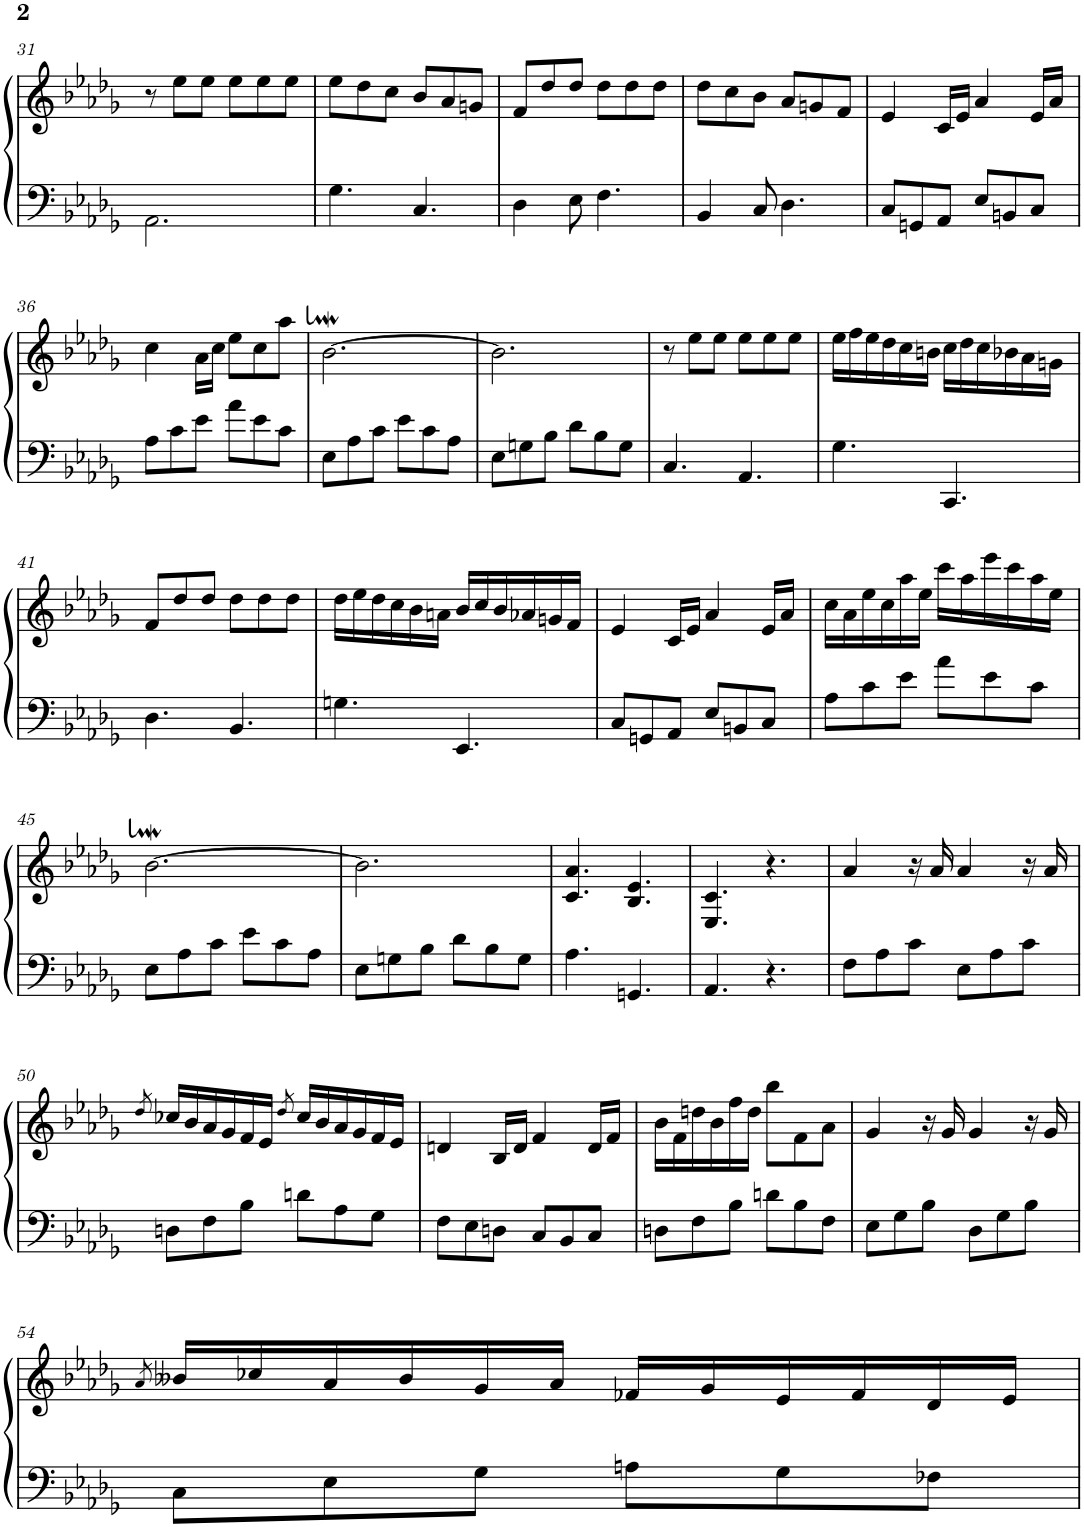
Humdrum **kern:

**kern	**kern
*part1	*part1
*staff2	*staff1
*I"Piano	*
*I'Pno	*
!!LO:PB:g=z
*clefF4	*clefG2
*k[b-e-a-d-g-]	*k[b-e-a-d-g-]
*M6/8	*M6/8
=31	=31
2.AA-\	8r
.	8ee-\L
.	8ee-\J
.	8ee-\L
.	8ee-\
.	8ee-\J
=32	=32
4.G-\	8ee-\L
.	8dd-\
.	8cc\J
4.C/	8b-/L
.	8a-/
.	8gn/J
=33	=33
4D-\	8f/L
.	8dd-/
8E-\	8dd-/J
4.F\	8dd-\L
.	8dd-\
.	8dd-\J
=34	=34
4BB-/	8dd-\L
.	8cc\
8C/	8b-\J
4.D-\	8a-/L
.	8gn/
.	8f/J
=35	=35
8C/L	4e-/
8GGn/	.
8AA-/J	16c/LL
.	16e-/JJ
8E-/L	4a-/
8BBn/	.
8C/J	16e-/LL
.	16a-/JJ
!!LO:LB:g=z
=36	=36
8A-\L	4cc\
8c\	.
8e-\J	16a-\LL
.	16cc\JJ
8a-\L	8ee-\L
8e-\	8cc\
8c\J	8aa-\J
=37	=37
8E-\L	[2.b-W\
8A-\	.
8c\J	.
8e-\L	.
8c\	.
8A-\J	.
=38	=38
8E-\L	2.b-\]
8Gn\	.
8B-\J	.
8d-\L	.
8B-\	.
8G\J	.
=39	=39
4.C/	8r
.	8ee-\L
.	8ee-\J
4.AA-/	8ee-\L
.	8ee-\
.	8ee-\J
=40	=40
4.G-\	16ee-\LL
.	16ff\
.	16ee-\
.	16dd-\
.	16cc\
.	16bn\JJ
4.CC/	16cc\LL
.	16dd-\
.	16cc\
.	16b-X\
.	16a-\
.	16gn\JJ
!!LO:LB:g=z
=41	=41
4.D-\	8f/L
.	8dd-/
.	8dd-/J
4.BB-/	8dd-\L
.	8dd-\
.	8dd-\J
=42	=42
4.Gn\	16dd-\LL
.	16ee-\
.	16dd-\
.	16cc\
.	16b-\
.	16an\JJ
4.EE-/	16b-/LL
.	16cc/
.	16b-/
.	16a-X/
.	16gn/
.	16f/JJ
=43	=43
8C/L	4e-/
8GGn/	.
8AA-/J	16c/LL
.	16e-/JJ
8E-/L	4a-/
8BBn/	.
8C/J	16e-/LL
.	16a-/JJ
=44	=44
8A-\L	16cc\LL
.	16a-\
8c\	16ee-\
.	16cc\
8e-\J	16aa-\
.	16ee-\JJ
8a-\L	16ccc\LL
.	16aa-\
8e-\	16eee-\
.	16ccc\
8c\J	16aa-\
.	16ee-\JJ
!!LO:LB:g=z
=45	=45
8E-\L	[2.b-W\
8A-\	.
8c\J	.
8e-\L	.
8c\	.
8A-\J	.
=46	=46
8E-\L	2.b-\]
8Gn\	.
8B-\J	.
8d-\L	.
8B-\	.
8G\J	.
=47	=47
4.A-\	4.c/ 4.a-/
4.GGn/	4.B-/ 4.e-/
=48	=48
4.AA-/	4.E-/ 4.c/
4.r	4.r
=49	=49
8F\L	4a-/
8A-\	.
8c\J	16r
.	16a-/
8E-\L	4a-/
8A-\	.
8c\J	16r
.	16a-/
!!LO:LB:g=z
=50	=50
.	8qdd-/
8Dn\L	16cc-X/LL
.	16b-/
8F\	16a-/
.	16g-/
8B-\J	16f/
.	16e-/JJ
.	8qdd-/
8dn\L	16cc-/LL
.	16b-/
8A-\	16a-/
.	16g-/
8G-\J	16f/
.	16e-/JJ
=51	=51
8F\L	4dn/
8E-\	.
8Dn\J	16B-/LL
.	16d/JJ
8C/L	4f/
8BB-/	.
8C/J	16d/LL
.	16f/JJ
=52	=52
8Dn\L	16b-\LL
.	16f\
8F\	16ddn\
.	16b-\
8B-\J	16ff\
.	16dd\JJ
8dn\L	8bb-\L
8B-\	8f\
8F\J	8a-\J
=53	=53
8E-\L	4g-/
8G-\	.
8B-\J	16r
.	16g-/
8D-\L	4g-/
8G-\	.
8B-\J	16r
.	16g-/
!!LO:LB:g=z
=54	=54
.	8qa-/
8C\L	16b--X/LL
.	16cc-X/
8E-\	16a-/
.	16b--/
8G-\J	16g-/
.	16a-/JJ
8An\L	16f-X/LL
.	16g-/
8G-\	16e-/
.	16f-/
8F-X\J	16d-/
.	16e-/JJ
=	=
*-	*-
